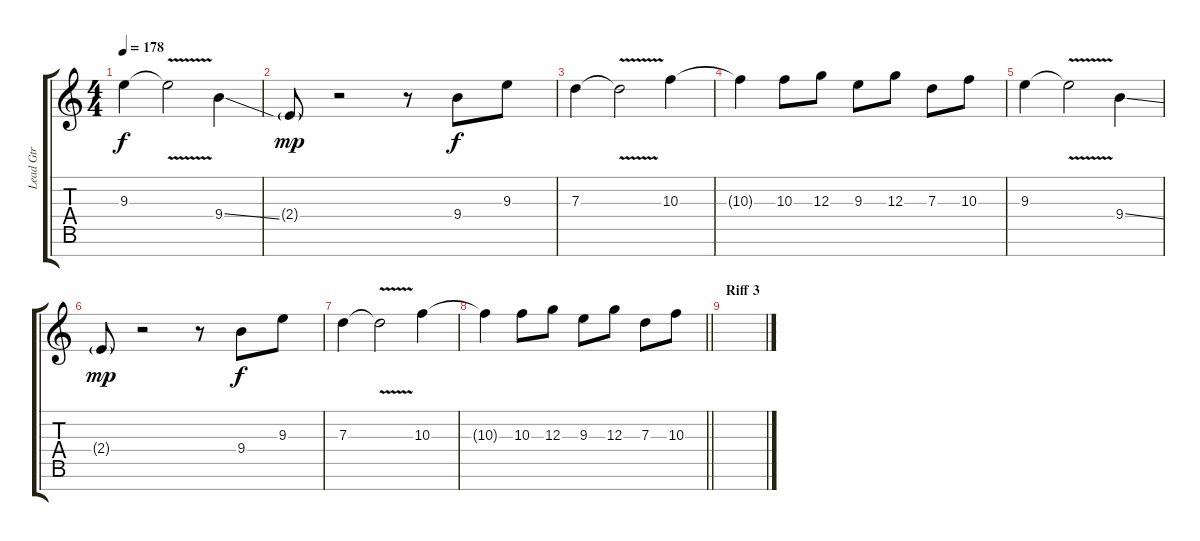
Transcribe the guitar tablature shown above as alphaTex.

\track ("Lead Gtr" "Lead Gtr") {instrument distortionguitar}
\staff {score tabs}
\tuning (E4 B3 G3 D3 A2 E2 B1) {hide}
\ts (4 4)
\tempo 178
\clef g2
\ks c
9.3.4{dy f} 9.3{v t}.2 9.4{ss}.4 |
2.4{g}.8{dy mp} r.2 r.8 9.4.8{dy f} 9.3.8 |
7.3.4 7.3{v t}.2 10.3.4 |
10.3{t}.4 10.3.8 12.3.8 9.3.8 12.3.8 7.3.8 10.3.8 |
9.3.4 9.3{v t}.2 9.4{ss}.4 |
2.4{g}.8{dy mp} r.2 r.8 9.4.8{dy f} 9.3.8 |
7.3.4 7.3{v t}.2 10.3.4 |
\barLineRight lightlight
10.3{t}.4 10.3.8 12.3.8 9.3.8 12.3.8 7.3.8 10.3.8 |
\section ("" "Riff 3")
